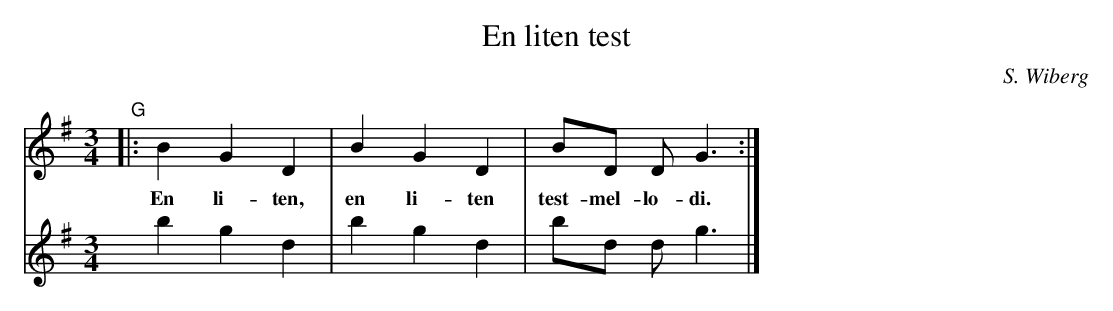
X:1
T:En liten test
M:3/4
L:1/8
C:S. Wiberg
K:G
V:1
"G"|: B2G2D2 | B2G2D2 | BD D G3:|
w:En li-ten, en li-ten test-mel-lo-di. Den lil-la, den lil-la snut-ten  r slut.
V:2
b2g2d2 | b2g2d2 | bd d g3|]
